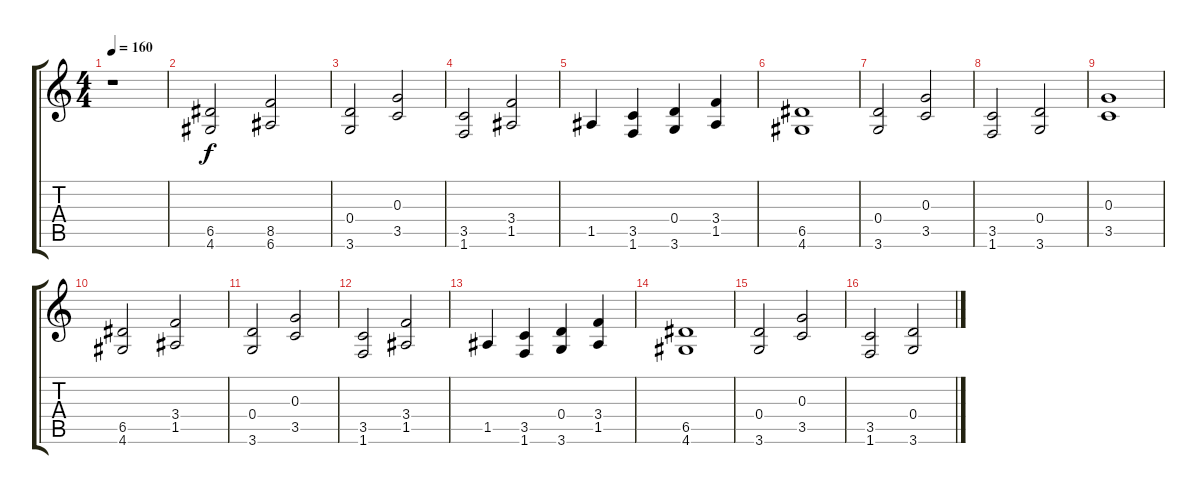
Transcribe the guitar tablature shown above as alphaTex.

\track "" {instrument acousticguitarnylon}
\staff {score tabs}
\tuning (E4 B3 G3 D3 A2 E2) {hide}
\ts (4 4)
\tempo 160
\clef g2
\ks c
r.1{dy f} |
(6.5 4.6).2 (8.5 6.6).2 |
(0.4 3.6).2 (0.3 3.5).2 |
(3.5 1.6).2 (3.4 1.5).2 |
1.5.4 (3.5 1.6).4 (0.4 3.6).4 (3.4 1.5).4 |
(6.5 4.6).1 |
(0.4 3.6).2 (0.3 3.5).2 |
(3.5 1.6).2 (0.4 3.6).2 |
(0.3 3.5).1 |
(6.5 4.6).2 (3.4 1.5).2 |
(0.4 3.6).2 (0.3 3.5).2 |
(3.5 1.6).2 (3.4 1.5).2 |
1.5.4 (3.5 1.6).4 (0.4 3.6).4 (3.4 1.5).4 |
(6.5 4.6).1 |
(0.4 3.6).2 (0.3 3.5).2 |
(3.5 1.6).2 (0.4 3.6).2
